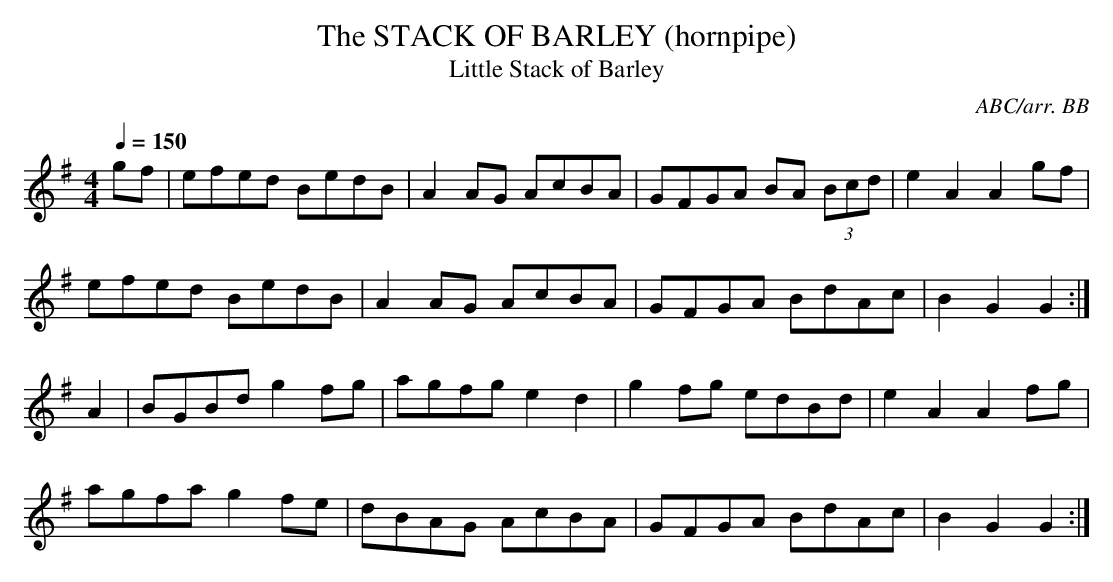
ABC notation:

X:1
T:STACK OF BARLEY (hornpipe), The
T:Little Stack of Barley
C:ABC/arr. BB
M:4/4
L:1/8
Q:1/4=150
K:G
gf|efed BedB|A2AG AcBA|GFGA BA (3Bcd|e2A2 A2gf|
efed BedB|A2AG AcBA|GFGA BdAc|B2G2G2 :|
A2|BGBd g2fg|agfg e2d2|g2fg edBd|e2A2 A2fg|
agfa g2fe|dBAG AcBA|GFGA BdAc|B2G2G2 :|
